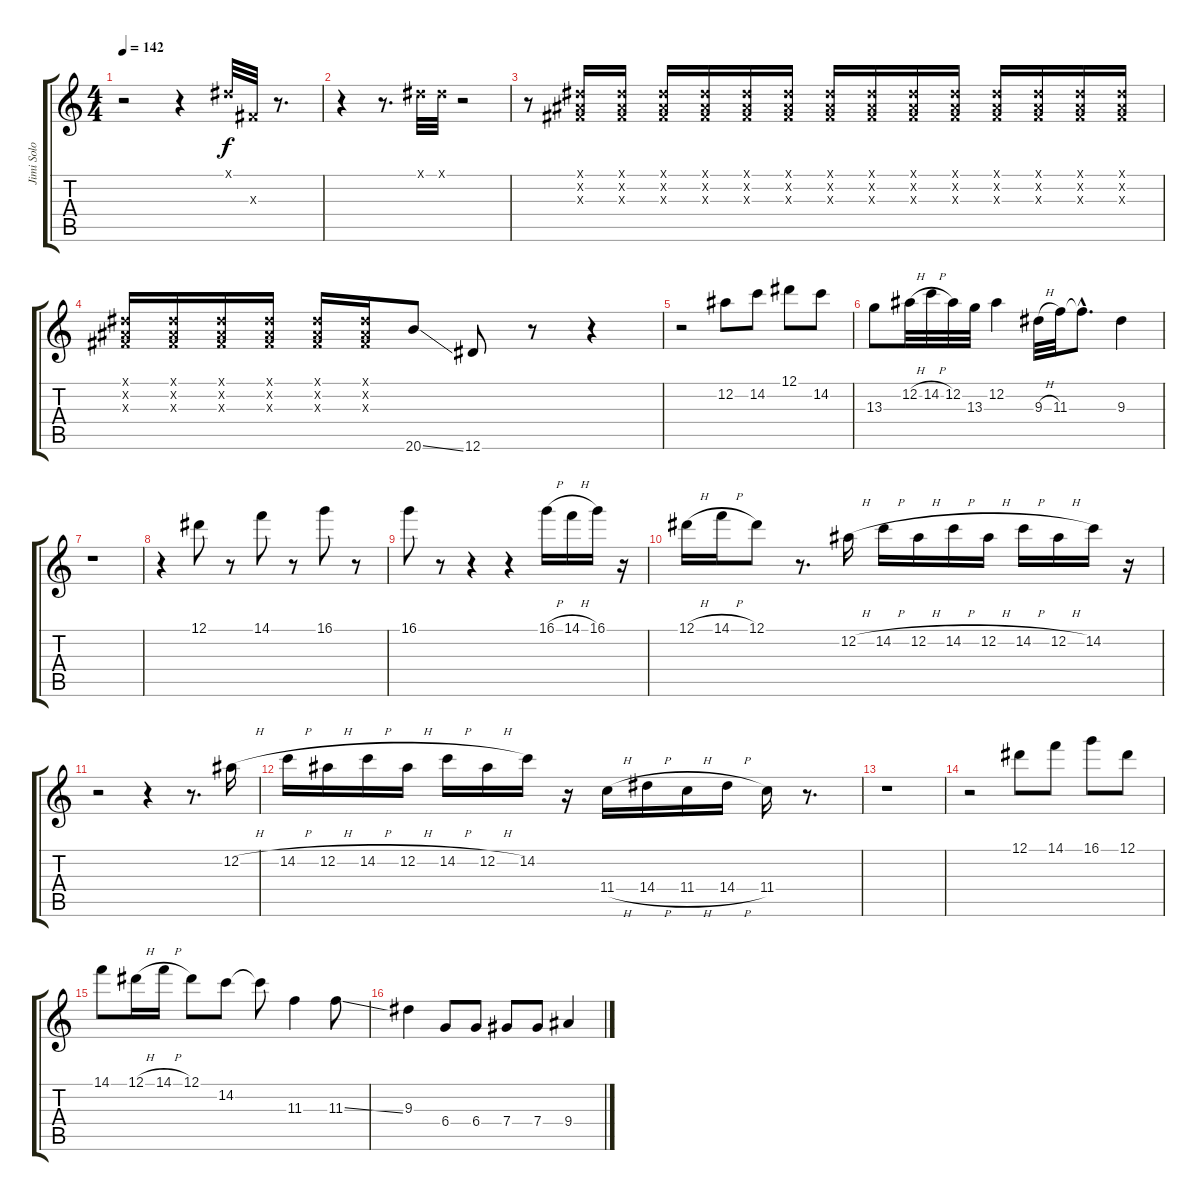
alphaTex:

\track ("Jimi Solo" "Jimi Solo") {instrument electricguitarjazz}
\staff {score tabs}
\tuning (Eb4 Bb3 Gb3 Db3 Ab2 Eb2) {hide}
\ts (4 4)
\tempo 142
\clef g2
\ks c
r.2{dy f} r.4 0.1{x}.32 0.3{x}.32 r.8{d} |
r.4 r.8{d} 0.1{x}.32 0.1{x}.32 r.2 |
r.8 (0.1{x} 0.2{x} 0.3{x}).16 (0.1{x} 0.2{x} 0.3{x}).16 (0.1{x} 0.2{x} 0.3{x}).16 (0.1{x} 0.2{x} 0.3{x}).16 (0.1{x} 0.2{x} 0.3{x}).16 (0.1{x} 0.2{x} 0.3{x}).16 (0.1{x} 0.2{x} 0.3{x}).16 (0.1{x} 0.2{x} 0.3{x}).16 (0.1{x} 0.2{x} 0.3{x}).16 (0.1{x} 0.2{x} 0.3{x}).16 (0.1{x} 0.2{x} 0.3{x}).16 (0.1{x} 0.2{x} 0.3{x}).16 (0.1{x} 0.2{x} 0.3{x}).16 (0.1{x} 0.2{x} 0.3{x}).16 |
(0.1{x} 0.2{x} 0.3{x}).16 (0.1{x} 0.2{x} 0.3{x}).16 (0.1{x} 0.2{x} 0.3{x}).16 (0.1{x} 0.2{x} 0.3{x}).16 (0.1{x} 0.2{x} 0.3{x}).16 (0.1{x} 0.2{x} 0.3{x}).16 20.6{ss}.8 12.6.8 r.8 r.4 |
r.2 12.2.8 14.2.8 12.1.8 14.2.8 |
13.3.8 12.2{h}.32 14.2{h}.32 12.2.32 13.3.32 12.2.4 9.3{h}.32 11.3.32 11.3{hac t}.8{d} 9.3.4 |
r.1 |
r.4 12.1.8 r.8 14.1.8 r.8 16.1.8 r.8 |
16.1.8 r.8 r.4 r.4 16.1{h}.16 14.1{h}.16 16.1.16 r.16 |
12.1{h}.16 14.1{h}.16 12.1.8 r.8{d} 12.2{h}.16 14.2{h}.16 12.2{h}.16 14.2{h}.16 12.2{h}.16 14.2{h}.16 12.2{h}.16 14.2.16 r.16 |
r.2 r.4 r.8{d} 12.2{h}.16 |
14.2{h}.16 12.2{h}.16 14.2{h}.16 12.2{h}.16 14.2{h}.16 12.2{h}.16 14.2.16 r.16 11.4{h}.16 14.4{h}.16 11.4{h}.16 14.4{h}.16 11.4.16 r.8{d} |
r.1 |
r.2 12.1.8 14.1.8 16.1.8 12.1.8 |
14.1.8 12.1{h}.16 14.1{h}.16 12.1.8 14.2.8 14.2{t}.8 11.3.4 11.3{ss}.8 |
9.3.4 6.4.8 6.4.8 7.4.8 7.4.8 9.4.4
